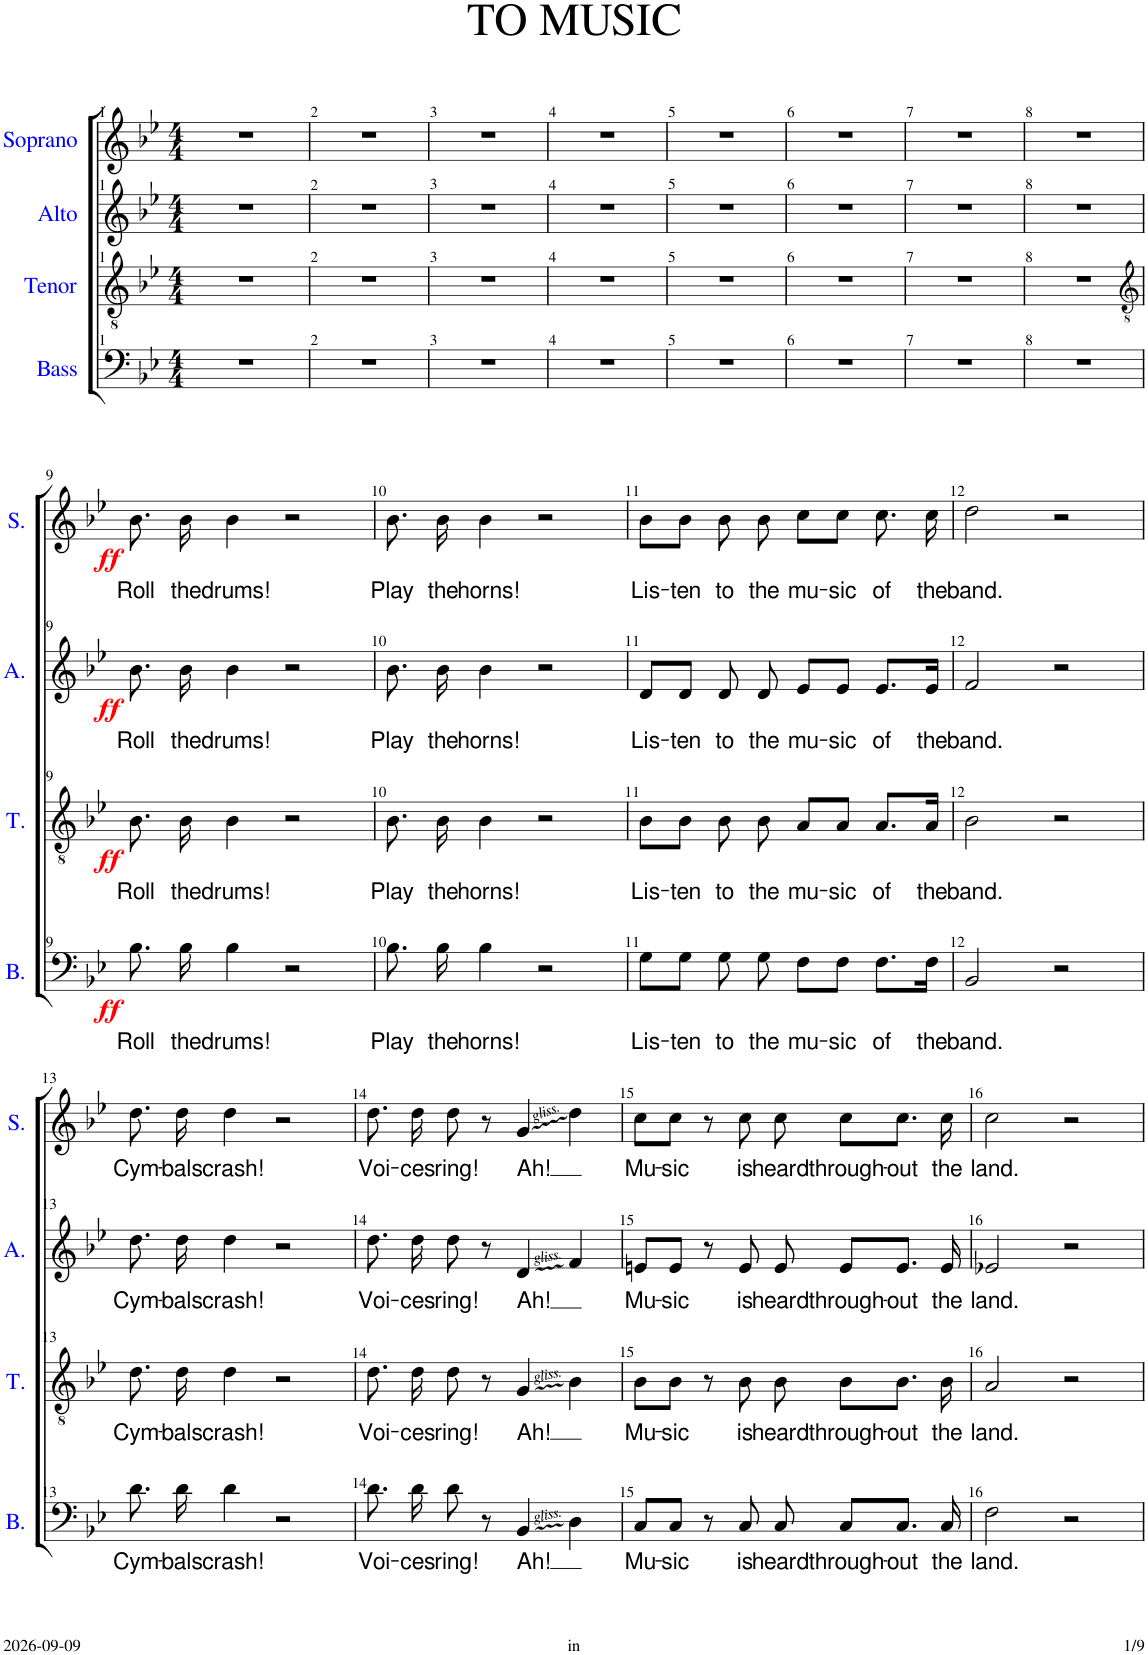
**kern	**text	**dynam	**kern	**text	**dynam	**kern	**text	**dynam	**kern	**text	**dynam
*part4	*part4	*part4	*part3	*part3	*part3	*part2	*part2	*part2	*part1	*part1	*part1
*staff4	*staff4	*staff4	*staff3	*staff3	*staff3	*staff2	*staff2	*staff2	*staff1	*staff1	*staff1
*I"Bass	*	*	*I"Tenor	*	*	*I"Alto	*	*	*I"Soprano	*	*
*I'B.	*	*	*I'T.	*	*	*I'A.	*	*	*I'S.	*	*
*clefF4	*	*	*clefGv2	*	*	*clefG2	*	*	*clefG2	*	*
*k[b-e-]	*	*	*k[b-e-]	*	*	*k[b-e-]	*	*	*k[b-e-]	*	*
*M4/4	*	*	*M4/4	*	*	*M4/4	*	*	*M4/4	*	*
=1	=1	=1	=1	=1	=1	=1	=1	=1	=1	=1	=1
1r	.	.	1r	.	.	1r	.	.	1r	.	.
=2	=2	=2	=2	=2	=2	=2	=2	=2	=2	=2	=2
1r	.	.	1r	.	.	1r	.	.	1r	.	.
=3	=3	=3	=3	=3	=3	=3	=3	=3	=3	=3	=3
1r	.	.	1r	.	.	1r	.	.	1r	.	.
=4	=4	=4	=4	=4	=4	=4	=4	=4	=4	=4	=4
1r	.	.	1r	.	.	1r	.	.	1r	.	.
=5	=5	=5	=5	=5	=5	=5	=5	=5	=5	=5	=5
1r	.	.	1r	.	.	1r	.	.	1r	.	.
=6	=6	=6	=6	=6	=6	=6	=6	=6	=6	=6	=6
1r	.	.	1r	.	.	1r	.	.	1r	.	.
=7	=7	=7	=7	=7	=7	=7	=7	=7	=7	=7	=7
1r	.	.	1r	.	.	1r	.	.	1r	.	.
=8	=8	=8	=8	=8	=8	=8	=8	=8	=8	=8	=8
1r	.	.	1r	.	.	1r	.	.	1r	.	.
!!LO:LB:g=z
=9	=9	=9	=9	=9	=9	=9	=9	=9	=9	=9	=9
*	*	*	*clefGv2	*	*	*	*	*	*	*	*
!	!LO:LY:b	!LO:DY:b	!	!LO:LY:b	!LO:DY:b	!	!LO:LY:b	!LO:DY:b	!	!LO:LY:b	!LO:DY:b
8.B-\	Roll	ff	8.B-\	Roll	ff	8.b-\	Roll	ff	8.b-\	Roll	ff
!	!LO:LY:b	!	!	!LO:LY:b	!	!	!LO:LY:b	!	!	!LO:LY:b	!
16B-\	the	.	16B-\	the	.	16b-\	the	.	16b-\	the	.
!	!LO:LY:b	!	!	!LO:LY:b	!	!	!LO:LY:b	!	!	!LO:LY:b	!
4B-\	drums!	.	4B-\	drums!	.	4b-\	drums!	.	4b-\	drums!	.
2r	.	.	2r	.	.	2r	.	.	2r	.	.
=10	=10	=10	=10	=10	=10	=10	=10	=10	=10	=10	=10
!	!LO:LY:b	!	!	!LO:LY:b	!	!	!LO:LY:b	!	!	!LO:LY:b	!
8.B-\	Play	.	8.B-\	Play	.	8.b-\	Play	.	8.b-\	Play	.
!	!LO:LY:b	!	!	!LO:LY:b	!	!	!LO:LY:b	!	!	!LO:LY:b	!
16B-\	the	.	16B-\	the	.	16b-\	the	.	16b-\	the	.
!	!LO:LY:b	!	!	!LO:LY:b	!	!	!LO:LY:b	!	!	!LO:LY:b	!
4B-\	horns!	.	4B-\	horns!	.	4b-\	horns!	.	4b-\	horns!	.
2r	.	.	2r	.	.	2r	.	.	2r	.	.
=11	=11	=11	=11	=11	=11	=11	=11	=11	=11	=11	=11
!	!LO:LY:b	!	!	!LO:LY:b	!	!	!LO:LY:b	!	!	!LO:LY:b	!
8G\L	Lis-	.	8B-\L	Lis-	.	8d/L	Lis-	.	8b-\L	Lis-	.
!	!LO:LY:b	!	!	!LO:LY:b	!	!	!LO:LY:b	!	!	!LO:LY:b	!
8G\J	-ten	.	8B-\J	-ten	.	8d/J	-ten	.	8b-\J	-ten	.
!	!LO:LY:b	!	!	!LO:LY:b	!	!	!LO:LY:b	!	!	!LO:LY:b	!
8G\	to	.	8B-\	to	.	8d/	to	.	8b-\	to	.
!	!LO:LY:b	!	!	!LO:LY:b	!	!	!LO:LY:b	!	!	!LO:LY:b	!
8G\	the	.	8B-\	the	.	8d/	the	.	8b-\	the	.
!	!LO:LY:b	!	!	!LO:LY:b	!	!	!LO:LY:b	!	!	!LO:LY:b	!
8F\L	mu-	.	8A/L	mu-	.	8e-/L	mu-	.	8cc\L	mu-	.
!	!LO:LY:b	!	!	!LO:LY:b	!	!	!LO:LY:b	!	!	!LO:LY:b	!
8F\J	-sic	.	8A/J	-sic	.	8e-/J	-sic	.	8cc\J	-sic	.
!	!LO:LY:b	!	!	!LO:LY:b	!	!	!LO:LY:b	!	!	!LO:LY:b	!
8.F\L	of	.	8.A/L	of	.	8.e-/L	of	.	8.cc\	of	.
!	!LO:LY:b	!	!	!LO:LY:b	!	!	!LO:LY:b	!	!	!LO:LY:b	!
16F\Jk	the	.	16A/Jk	the	.	16e-/Jk	the	.	16cc\	the	.
=12	=12	=12	=12	=12	=12	=12	=12	=12	=12	=12	=12
!	!LO:LY:b	!	!	!LO:LY:b	!	!	!LO:LY:b	!	!	!LO:LY:b	!
2BB-/	band.	.	2B-\	band.	.	2f/	band.	.	2dd\	band.	.
2r	.	.	2r	.	.	2r	.	.	2r	.	.
!!LO:LB:g=z
=13	=13	=13	=13	=13	=13	=13	=13	=13	=13	=13	=13
!	!LO:LY:b	!	!	!LO:LY:b	!	!	!LO:LY:b	!	!	!LO:LY:b	!
8.d\	Cym-	.	8.d\	Cym-	.	8.dd\	Cym-	.	8.dd\	Cym-	.
!	!LO:LY:b	!	!	!LO:LY:b	!	!	!LO:LY:b	!	!	!LO:LY:b	!
16d\	-bals	.	16d\	-bals	.	16dd\	-bals	.	16dd\	-bals	.
!	!LO:LY:b	!	!	!LO:LY:b	!	!	!LO:LY:b	!	!	!LO:LY:b	!
4d\	crash!	.	4d\	crash!	.	4dd\	crash!	.	4dd\	crash!	.
2r	.	.	2r	.	.	2r	.	.	2r	.	.
=14	=14	=14	=14	=14	=14	=14	=14	=14	=14	=14	=14
!	!LO:LY:b	!	!	!LO:LY:b	!	!	!LO:LY:b	!	!	!LO:LY:b	!
8.d\	Voi-	.	8.d\	Voi-	.	8.dd\	Voi-	.	8.dd\	Voi-	.
!	!LO:LY:b	!	!	!LO:LY:b	!	!	!LO:LY:b	!	!	!LO:LY:b	!
16d\	-ces	.	16d\	-ces	.	16dd\	-ces	.	16dd\	-ces	.
!	!LO:LY:b	!	!	!LO:LY:b	!	!	!LO:LY:b	!	!	!LO:LY:b	!
8d\	ring!	.	8d\	ring!	.	8dd\	ring!	.	8dd\	ring!	.
8r	.	.	8r	.	.	8r	.	.	8r	.	.
!	!LO:LY:b	!	!	!LO:LY:b	!	!	!LO:LY:b	!	!	!LO:LY:b	!
4BB-/	Ah!	.	4G/	Ah!	.	4d/	Ah!	.	4g/	Ah!	.
4D\	.	.	4B-\	.	.	4f/	.	.	4dd\	.	.
=15	=15	=15	=15	=15	=15	=15	=15	=15	=15	=15	=15
!	!LO:LY:b	!	!	!LO:LY:b	!	!	!LO:LY:b	!	!	!LO:LY:b	!
8C/L	Mu-	.	8B-\L	Mu-	.	8en/L	Mu-	.	8cc\L	Mu-	.
!	!LO:LY:b	!	!	!LO:LY:b	!	!	!LO:LY:b	!	!	!LO:LY:b	!
8C/J	-sic	.	8B-\J	-sic	.	8e/J	-sic	.	8cc\J	-sic	.
8r	.	.	8r	.	.	8r	.	.	8r	.	.
!	!LO:LY:b	!	!	!LO:LY:b	!	!	!LO:LY:b	!	!	!LO:LY:b	!
8C/	is	.	8B-\	is	.	8e/	is	.	8cc\	is	.
!	!LO:LY:b	!	!	!LO:LY:b	!	!	!LO:LY:b	!	!	!LO:LY:b	!
8C/	heard	.	8B-\	heard	.	8e/	heard	.	8cc\	heard	.
!	!LO:LY:b	!	!	!LO:LY:b	!	!	!LO:LY:b	!	!	!LO:LY:b	!
8C/L	through-	.	8B-\L	through-	.	8e/L	through-	.	8cc\L	through-	.
!	!LO:LY:b	!	!	!LO:LY:b	!	!	!LO:LY:b	!	!	!LO:LY:b	!
8.C/J	-out	.	8.B-\J	-out	.	8.e/J	-out	.	8.cc\J	-out	.
!	!LO:LY:b	!	!	!LO:LY:b	!	!	!LO:LY:b	!	!	!LO:LY:b	!
16C/	the	.	16B-\	the	.	16e/	the	.	16cc\	the	.
=16	=16	=16	=16	=16	=16	=16	=16	=16	=16	=16	=16
!	!LO:LY:b	!	!	!LO:LY:b	!	!	!LO:LY:b	!	!	!LO:LY:b	!
2F\	land.	.	2A/	land.	.	2e-X/	land.	.	2cc\	land.	.
2r	.	.	2r	.	.	2r	.	.	2r	.	.
=	=	=	=	=	=	=	=	=	=	=	=
*-	*-	*-	*-	*-	*-	*-	*-	*-	*-	*-	*-
